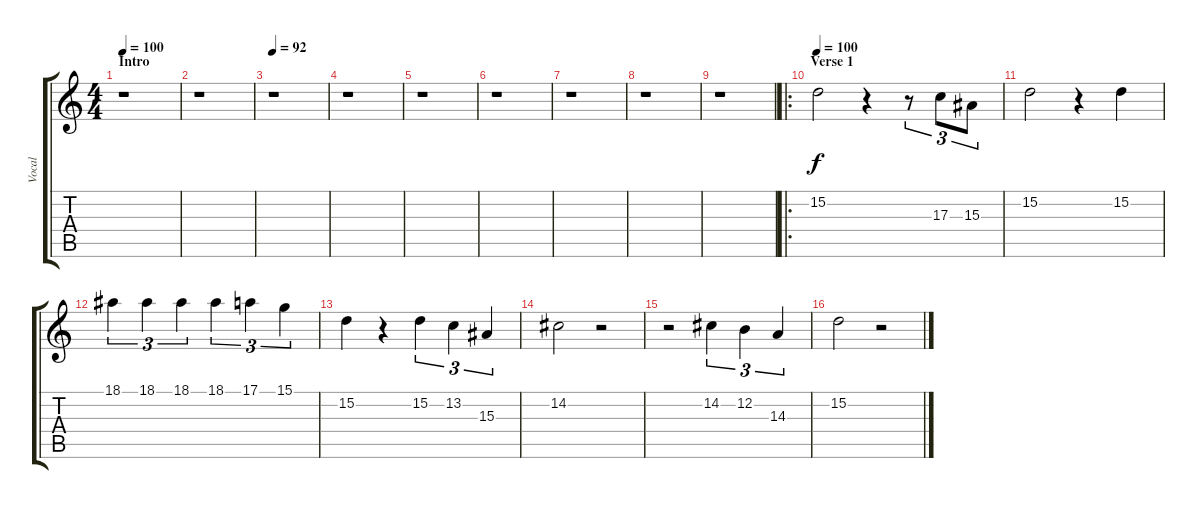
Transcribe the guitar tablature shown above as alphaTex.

\track ("Vocal" "Vocal") {instrument flute}
\staff {score tabs}
\tuning (E4 B3 G3 D3 A2 E2) {hide}
\ts (4 4)
\section ("" "Intro")
\tempo 100
\clef g2
\ks c
r.1{dy f instrument flute} |
r.1 |
\tempo 92
r.1 |
r.1 |
r.1 |
r.1 |
r.1 |
r.1 |
r.1 |
\ro
\section ("" "Verse 1")
\tempo 100
15.2.2 r.4 r.8{tu (3 2)} 17.3.8{tu (3 2)} 15.3.8{tu (3 2)} |
15.2.2 r.4 15.2.4 |
18.1.4{tu (3 2)} 18.1.4{tu (3 2)} 18.1.4{tu (3 2)} 18.1.4{tu (3 2)} 17.1.4{tu (3 2)} 15.1.4{tu (3 2)} |
15.2.4 r.4 15.2.4{tu (3 2)} 13.2.4{tu (3 2)} 15.3.4{tu (3 2)} |
14.2.2 r.2 |
r.2 14.2.4{tu (3 2)} 12.2.4{tu (3 2)} 14.3.4{tu (3 2)} |
15.2.2 r.2
